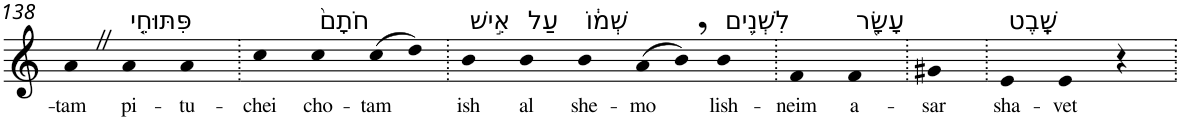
**kern	**text
*part1	*part1
*staff1	*staff1
*I"Piano	*
*I'Pno	*
!!LO:PB:g=z
*clefG2	*
*k[]	*
=138	=138
!	!LO:LY:b
4aZ	-tam
!LO:TX:a:t=פִּתּוּחֵ֤י	!
!	!LO:LY:b
4a	pi-
!	!LO:LY:b
4a	-tu-
=139.	=139.
!	!LO:LY:b
4cc	-chei
!LO:TX:a:t=חֹתָם֙	!
!	!LO:LY:b
4cc	cho-
!	!LO:LY:b
(8cc	-tam
8dd)	.
=140.	=140.
!LO:TX:a:t=אִ֣ישׁ	!
!	!LO:LY:b
4b	ish
!LO:TX:a:t=עַל	!
!	!LO:LY:b
4b	al
!LO:TX:a:t=שְׁמ֔וֹ	!
!	!LO:LY:b
4b	she-
!	!LO:LY:b
(8a	-mo
8b,)	.
!LO:TX:a:t=לִשְׁנֵ֥ים	!
!	!LO:LY:b
4b	lish-
=141.	=141.
!	!LO:LY:b
4f	-neim
!LO:TX:a:t=עָשָׂ֖ר	!
!	!LO:LY:b
4f	a-
=142.	=142.
!	!LO:LY:b
4g#X	-sar
=143.	=143.
!LO:TX:a:t=שָֽׁבֶט	!
!	!LO:LY:b
4e	sha-
!	!LO:LY:b
4e	-vet
4r	.
=.	=.
*-	*-
